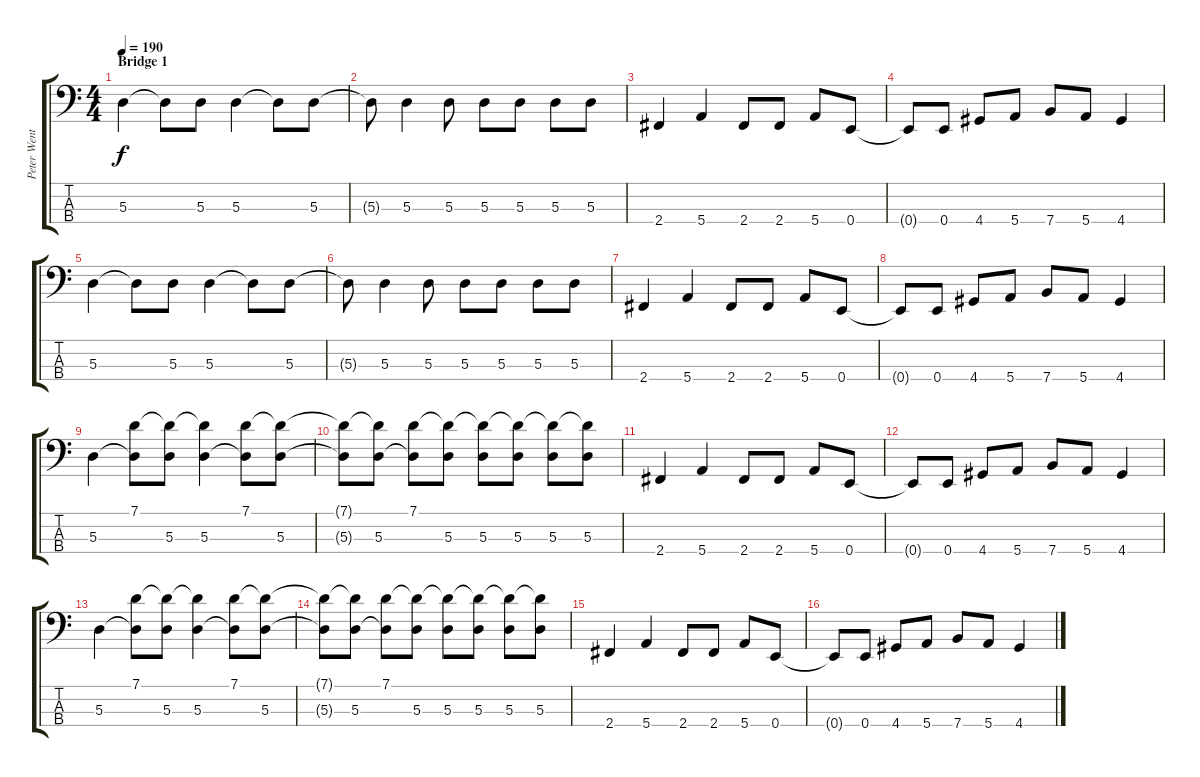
\track ("Peter Wentz (Bass)" "Peter Went") {instrument electricbasspick}
\staff {score tabs}
\tuning (G2 D2 A1 E1) {hide}
\ts (4 4)
\section ("" "Bridge 1")
\tempo 190
\clef f4
\ks c
5.3.4{dy f} 5.3{t}.8 5.3.8 5.3.4 5.3{t}.8 5.3.8 |
5.3{t}.8 5.3.4 5.3.8 5.3.8 5.3.8 5.3.8 5.3.8 |
2.4.4 5.4.4 2.4.8 2.4.8 5.4.8 0.4.8 |
0.4{t}.8 0.4.8 4.4.8 5.4.8 7.4.8 5.4.8 4.4.4 |
5.3.4 5.3{t}.8 5.3.8 5.3.4 5.3{t}.8 5.3.8 |
5.3{t}.8 5.3.4 5.3.8 5.3.8 5.3.8 5.3.8 5.3.8 |
2.4.4 5.4.4 2.4.8 2.4.8 5.4.8 0.4.8 |
0.4{t}.8 0.4.8 4.4.8 5.4.8 7.4.8 5.4.8 4.4.4 |
5.3.4 (7.1 5.3{t}).8 (7.1{t} 5.3).8 (7.1{t} 5.3).4 (7.1 5.3{t}).8 (7.1{t} 5.3).8 |
(7.1{t} 5.3{t}).8 (7.1{t} 5.3).8 (7.1 5.3{t}).8 (7.1{t} 5.3).8 (7.1{t} 5.3).8 (7.1{t} 5.3).8 (7.1{t} 5.3).8 (7.1{t} 5.3).8 |
2.4.4 5.4.4 2.4.8 2.4.8 5.4.8 0.4.8 |
0.4{t}.8 0.4.8 4.4.8 5.4.8 7.4.8 5.4.8 4.4.4 |
5.3.4 (7.1 5.3{t}).8 (7.1{t} 5.3).8 (7.1{t} 5.3).4 (7.1 5.3{t}).8 (7.1{t} 5.3).8 |
(7.1{t} 5.3{t}).8 (7.1{t} 5.3).8 (7.1 5.3{t}).8 (7.1{t} 5.3).8 (7.1{t} 5.3).8 (7.1{t} 5.3).8 (7.1{t} 5.3).8 (7.1{t} 5.3).8 |
2.4.4 5.4.4 2.4.8 2.4.8 5.4.8 0.4.8 |
0.4{t}.8 0.4.8 4.4.8 5.4.8 7.4.8 5.4.8 4.4.4
